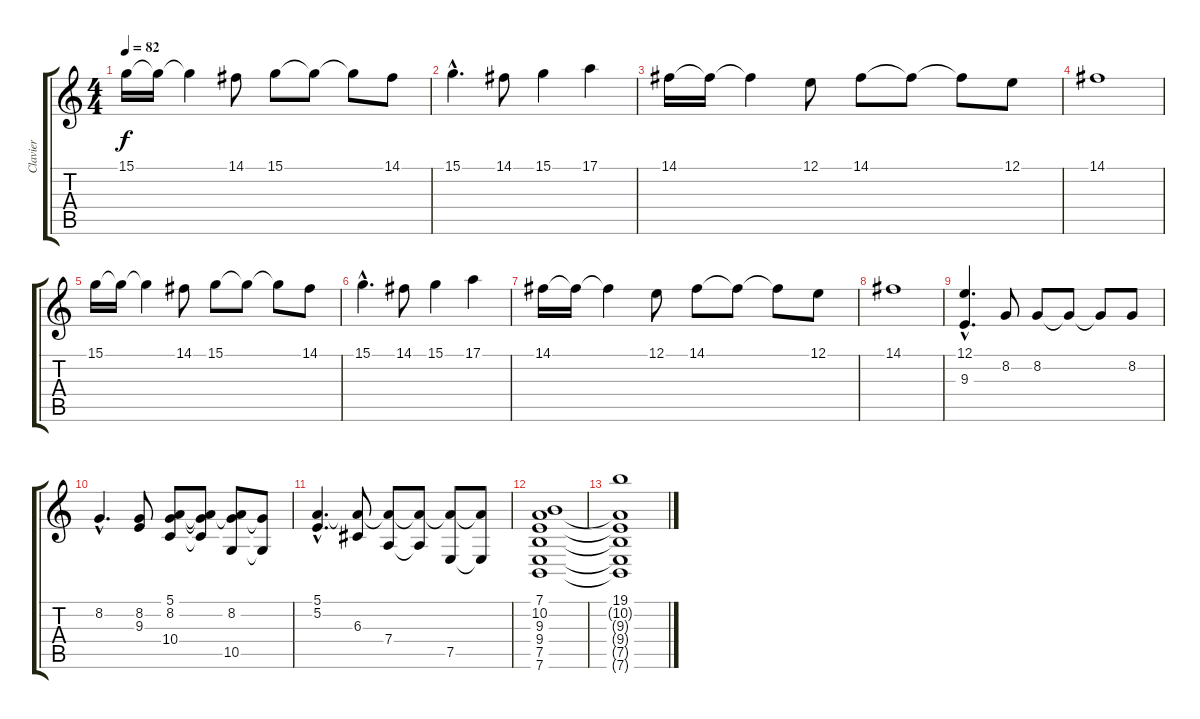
\track ("Clavier" "Clavier") {instrument stringensemble1}
\staff {score tabs}
\tuning (E4 B3 G3 D3 A2 E2) {hide}
\ts (4 4)
\tempo 82
\clef g2
\ks c
15.1.16{dy f} 15.1{t}.16 15.1{t}.4 14.1.8 15.1.8 15.1{t}.8 15.1{t}.8 14.1.8 |
15.1{hac}.4{d} 14.1.8 15.1.4 17.1.4 |
14.1.16 14.1{t}.16 14.1{t}.4 12.1.8 14.1.8 14.1{t}.8 14.1{t}.8 12.1.8 |
14.1.1 |
15.1.16 15.1{t}.16 15.1{t}.4 14.1.8 15.1.8 15.1{t}.8 15.1{t}.8 14.1.8 |
15.1{hac}.4{d} 14.1.8 15.1.4 17.1.4 |
14.1.16 14.1{t}.16 14.1{t}.4 12.1.8 14.1.8 14.1{t}.8 14.1{t}.8 12.1.8 |
14.1.1 |
(12.1{hac} 9.3{hac}).4{d} 8.2.8 8.2.8 8.2{t}.8 8.2{t}.8 8.2.8 |
8.2{hac}.4{d} (8.2 9.3).8 (5.1 8.2 10.4).8 (5.1{t} 8.2{t} 10.4{t}).8 (5.1{t} 8.2 10.5).8 (8.2{t} 10.5{t}).8 |
(5.1{hac} 5.2{hac}).4{d} (5.1{t} 6.3).8 (5.1{t} 7.4).8 (5.1{t} 7.4{t}).8 (5.1{t} 7.5).8 (5.1{t} 7.5{t}).8 |
(7.1 10.2 9.3 9.4 7.5 7.6).1 |
(19.1 10.2{t} 9.3{t} 9.4{t} 7.5{t} 7.6{t}).1
